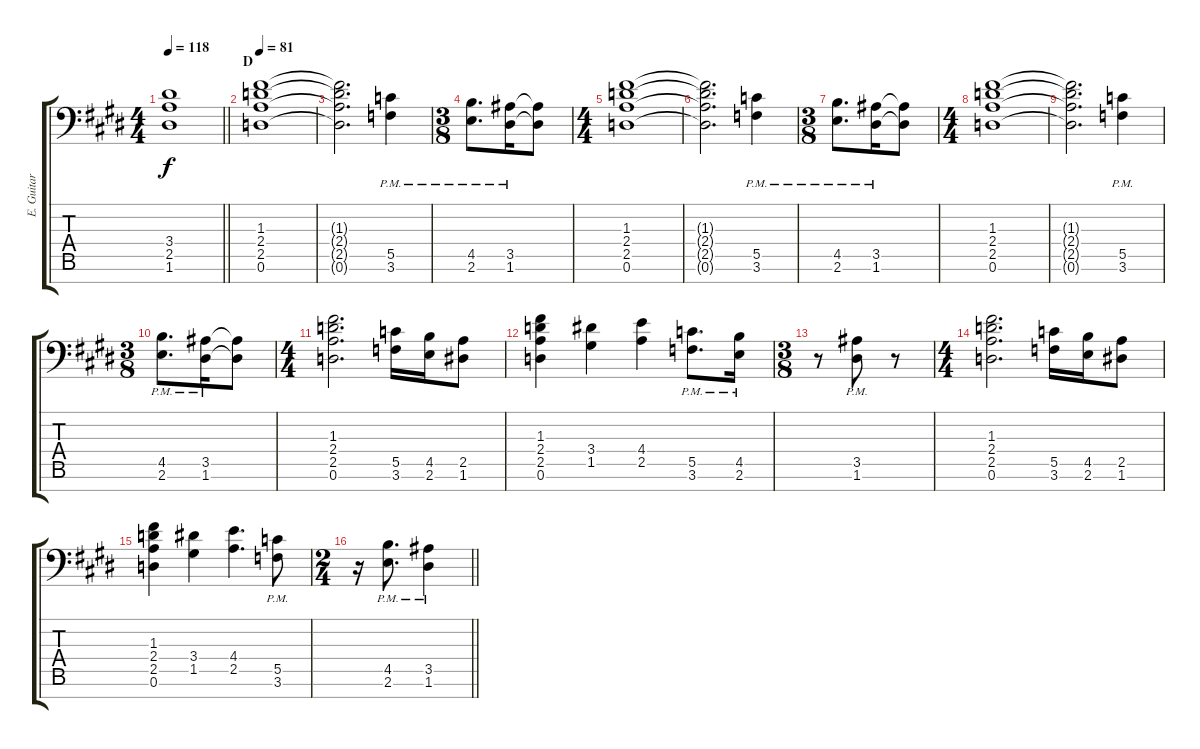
\track ("E. Guitar II" "E. Guitar ") {instrument overdrivenguitar}
\staff {score tabs}
\tuning (D4 A3 F3 C3 G2 D2 A1) {hide}
\ts (4 4)
\tempo 118
\clef f4
\barLineRight lightlight
\ks e
(3.4 2.5 1.6).1{dy f} |
\section ("" "D")
\tempo 81
(1.3 2.4 2.5 0.6).1 |
(1.3{t} 2.4{t} 2.5{t} 0.6{t}).2{d} (5.5{pm} 3.6{pm}).4 |
\ts (3 8)
(4.5{pm} 2.6{pm}).8{d} (3.5{pm} 1.6{pm}).16 (3.5{t} 1.6{t}).8 |
\ts (4 4)
(1.3 2.4 2.5 0.6).1 |
(1.3{t} 2.4{t} 2.5{t} 0.6{t}).2{d} (5.5{pm} 3.6{pm}).4 |
\ts (3 8)
(4.5{pm} 2.6{pm}).8{d} (3.5{pm} 1.6{pm}).16 (3.5{t} 1.6{t}).8 |
\ts (4 4)
(1.3 2.4 2.5 0.6).1 |
(1.3{t} 2.4{t} 2.5{t} 0.6{t}).2{d} (5.5{pm} 3.6{pm}).4 |
\ts (3 8)
(4.5{pm} 2.6{pm}).8{d} (3.5{pm} 1.6{pm}).16 (3.5{t} 1.6{t}).8 |
\ts (4 4)
(1.3 2.4 2.5 0.6).2{d} (5.5 3.6).16 (4.5 2.6).16 (2.5 1.6).8 |
(1.3 2.4 2.5 0.6).4 (3.4 1.5).4 (4.4 2.5).4 (5.5{pm} 3.6{pm}).8{d} (4.5{pm} 2.6{pm}).16 |
\ts (3 8)
r.8 (3.5{pm} 1.6{pm}).8 r.8 |
\ts (4 4)
(1.3 2.4 2.5 0.6).2{d} (5.5 3.6).16 (4.5 2.6).16 (2.5 1.6).8 |
(1.3 2.4 2.5 0.6).4 (3.4 1.5).4 (4.4 2.5).4{d} (5.5{pm} 3.6{pm}).8 |
\ts (2 4)
\barLineRight lightlight
r.16 (4.5{pm} 2.6{pm}).8{d} (3.5{pm} 1.6{pm}).4
